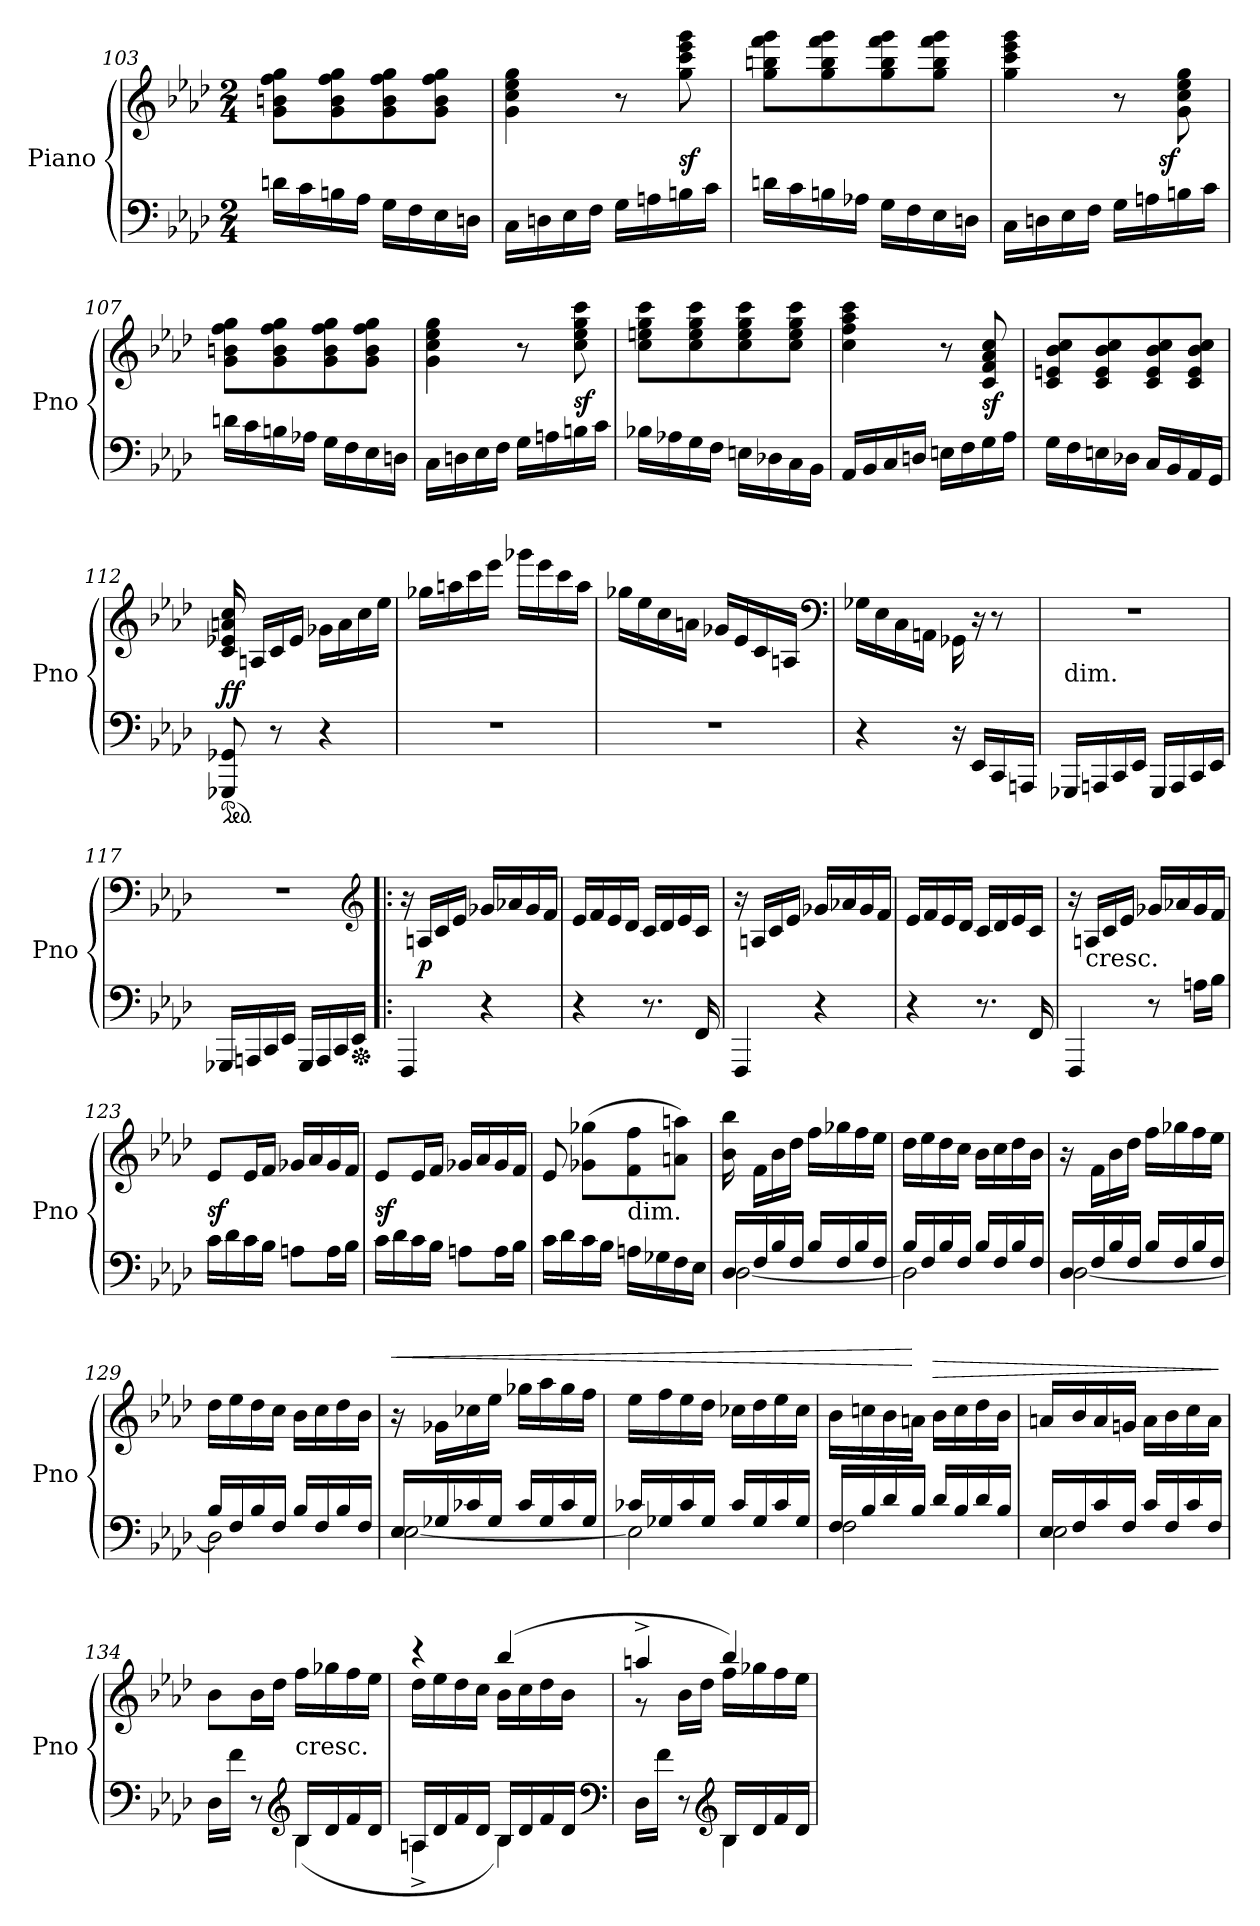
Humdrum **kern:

**kern	**kern	**dynam
*part1	*part1	*part1
*staff2	*staff1	*staff1/2
*I"Piano	*	*
*I'Pno	*	*
*clefF4	*clefG2	*
*k[b-e-a-d-]	*k[b-e-a-d-]	*
*f:	*f:	*
*M2/4	*M2/4	*
=103	=103	=103
16dnLL	8g 8bn 8ff 8ggL	.
16c	.	.
16Bn	8g 8b 8ff 8gg	.
16A-JJ	.	.
16GLL	8g 8b 8ff 8gg	.
16F	.	.
16E-	8g 8b 8ff 8ggJ	.
16DnJJ	.	.
=104	=104	=104
16CLL	4g 4cc 4ee- 4gg	.
16Dn	.	.
16E-	.	.
16FJJ	.	.
16GLL	8r	.
16An	.	.
16Bn	8gg 8ccc 8eee- 8ggg	sf
16cJJ	.	.
=105	=105	=105
16dnLL	8gg 8bbn 8fff 8gggL	.
16c	.	.
16Bn	8gg 8bb 8fff 8ggg	.
16A-XJJ	.	.
16GLL	8gg 8bb 8fff 8ggg	.
16F	.	.
16E-	8gg 8bb 8fff 8gggJ	.
16DnJJ	.	.
=106	=106	=106
16CLL	4gg 4ccc 4eee- 4ggg	.
16Dn	.	.
16E-	.	.
16FJJ	.	.
16GLL	8r	.
16An	.	.
!	!	!LO:DY:rj
16Bn	8g 8cc 8ee- 8gg	sf
16cJJ	.	.
=107	=107	=107
16dnLL	8g 8bn 8ff 8ggL	.
16c	.	.
16Bn	8g 8b 8ff 8gg	.
16A-XJJ	.	.
16GLL	8g 8b 8ff 8gg	.
16F	.	.
16E-	8g 8b 8ff 8ggJ	.
16DnJJ	.	.
=108	=108	=108
16CLL	4g 4cc 4ee- 4gg	.
16Dn	.	.
16E-	.	.
16FJJ	.	.
16GLL	8r	.
16An	.	.
16Bn	8cc 8ee- 8gg 8ccc	sf
16cJJ	.	.
=109	=109	=109
16B-XLL	8cc 8een 8gg 8cccL	.
16A-X	.	.
16G	8cc 8ee 8gg 8ccc	.
16FJJ	.	.
16En\LL	8cc 8ee 8gg 8ccc	.
16D-X\	.	.
16C\	8cc 8ee 8gg 8cccJ	.
16BB-\JJ	.	.
=110	=110	=110
16AA-LL	4cc 4ff 4aa- 4ccc	.
16BB-	.	.
16C	.	.
16DnJJ	.	.
16EnLL	8r	.
16F	.	.
16G	8c 8f 8a- 8cc	sf
16A-JJ	.	.
=111	=111	=111
16GLL	8c 8en 8b- 8ccL	.
16F	.	.
16En	8c 8e 8b- 8cc	.
16D-XJJ	.	.
16CLL	8c 8e 8b- 8cc	.
16BB-	.	.
16AA-	8c 8e 8b- 8ccJ	.
16GGJJ	.	.
=112	=112	=112
*ped	*	*
8GGG-X 8GG-X	16c 16e-X 16an 16cc	ff
.	16AnLL	.
8r	16c	.
.	16e-JJ	.
4r	16g-XLL	.
.	16a	.
.	16cc	.
.	16ee-JJ	.
=113	=113	=113
2r	16gg-XLL	.
.	16aan	.
.	16ccc	.
.	16eee-JJ	.
.	16ggg-XLL	.
.	16eee-	.
.	16ccc	.
.	16aaJJ	.
=114	=114	=114
2r	16gg-XLL	.
.	16ee-	.
.	16cc	.
.	16anJJ	.
.	16g-XLL	.
.	16e-	.
.	16c	.
.	16AnJJ	.
*	*clefF4	*
=115	=115	=115
4r	16G-XLL	.
.	16E-	.
.	16C	.
.	16AAnJJ	.
16r	16GG-X\	.
16EE-LL	16r	.
16CC	8r	.
16AAAnJJ	.	.
=116	=116	=116
!	!LO:TX:c:t=dim.	!
16GGG-XLL	2r	.
16AAAn	.	.
16CC	.	.
16EE-JJ	.	.
16GGG-LL	.	.
16AAA	.	.
16CC	.	.
16EE-JJ	.	.
=117	=117	=117
16GGG-XLL	2r	.
16AAAn	.	.
16CC	.	.
16EE-JJ	.	.
16GGG-LL	.	.
16AAA	.	.
16CC	.	.
*Xped	*	*
16EE-JJ	.	.
*	*clefG2	*
=118!|:	=118!|:	=118!|:
4FFF	16r	.
.	16AnLL	p
.	16c	.
.	16e-JJ	.
4r	16g-XLL	.
.	16a-X	.
.	16g-	.
.	16fJJ	.
=119	=119	=119
4r	16e-LL	.
.	16f	.
.	16e-	.
.	16d-JJ	.
8.r	16cLL	.
.	16d-	.
.	16e-	.
16FF	16cJJ	.
=120	=120	=120
4FFF	16r	.
.	16AnLL	.
.	16c	.
.	16e-JJ	.
4r	16g-XLL	.
.	16a-X	.
.	16g-	.
.	16fJJ	.
=121	=121	=121
4r	16e-LL	.
.	16f	.
.	16e-	.
.	16d-JJ	.
8.r	16cLL	.
.	16d-	.
.	16e-	.
16FF	16cJJ	.
=122	=122	=122
4FFF	16r	.
!	!LO:TX:c:t=cresc.	!
.	16AnLL	.
.	16c	.
.	16e-JJ	.
8r	16g-XLL	.
.	16a-X	.
16AnLL	16g-	.
16B-JJ	16fJJ	.
=123	=123	=123
16cLL	8e-L	sf
16d-	.	.
16c	16e-L	.
16B-JJ	16fJJ	.
8AnL	16g-XLL	.
.	16a-	.
16AL	16g-	.
16B-JJ	16fJJ	.
=124	=124	=124
16cLL	8e-L	sf
16d-	.	.
16c	16e-L	.
16B-JJ	16fJJ	.
8AnL	16g-XLL	.
.	16a-	.
16AL	16g-	.
16B-JJ	16fJJ	.
=125	=125	=125
16cLL	8e-	.
16d-	.	.
16c	(8g-X 8gg-XL	.
16B-JJ	.	.
!	!LO:TX:c:t=dim.	!
16AnLL	8f 8ff	.
16G-X	.	.
16F	8an 8aanJ)	.
16E-JJ	.	.
=126	=126	=126
*^	*	*
16D-LL	[2D-	16b- 16bb-	.
16F	.	16f\LL	.
16B-	.	16b-\	.
16FJJ	.	16dd-\JJ	.
16B-LL	.	16ffLL	.
16F	.	16gg-X	.
16B-	.	16ff	.
16FJJ	.	16ee-JJ	.
=127	=127	=127	=127
16B-LL	2D-]	16dd-LL	.
16F	.	16ee-	.
16B-	.	16dd-	.
16FJJ	.	16ccJJ	.
16B-LL	.	16b-LL	.
16F	.	16cc	.
16B-	.	16dd-	.
16FJJ	.	16b-JJ	.
=128	=128	=128	=128
16D-LL	[2D-	16r	.
16F	.	16f\LL	.
16B-	.	16b-\	.
16FJJ	.	16dd-\JJ	.
16B-LL	.	16ffLL	.
16F	.	16gg-X	.
16B-	.	16ff	.
16FJJ	.	16ee-JJ	.
=129	=129	=129	=129
16B-LL	2D-]	16dd-LL	.
16F	.	16ee-	.
16B-	.	16dd-	.
16FJJ	.	16ccJJ	.
16B-LL	.	16b-LL	.
16F	.	16cc	.
16B-	.	16dd-	.
16FJJ	.	16b-JJ	.
=130	=130	=130	=130
!	!	!	!LO:HP:a
16E-LL	[2E-	16r	<
16G-X	.	16g-XLL	.
16c-X	.	16cc-X	.
16G-JJ	.	16ee-JJ	.
16c-LL	.	16gg-XLL	.
16G-	.	16aa-	.
16c-	.	16gg-	.
16G-JJ	.	16ffJJ	.
=131	=131	=131	=131
16c-XLL	2E-]	16ee-LL	.
16G-X	.	16ff	.
16c-	.	16ee-	.
16G-JJ	.	16dd-JJ	.
16c-LL	.	16cc-XLL	.
16G-	.	16dd-	.
16c-	.	16ee-	.
16G-JJ	.	16cc-JJ	.
=132	=132	=132	=132
16FLL	2F	16b-LL	.
16B-	.	16ccn	.
16d-	.	16b-	.
16B-JJ	.	16anJJ	[
!	!	!	!LO:HP:a
16d-LL	.	16b-LL	>
16B-	.	16cc	.
16d-	.	16dd-	.
16B-JJ	.	16b-JJ	.
=133	=133	=133	=133
16E-LL	2E-	16anLL	.
16F	.	16b-	.
16c	.	16a	.
16FJJ	.	16gnJJ	.
16cLL	.	16aLL	.
16F	.	16b-	.
16c	.	16cc	.
16FJJ	.	16aJJ	.
*v	*v	*	*
.	.	]
=134	=134	=134
*^	*	*
16D-LL	4ryy	8b-L	.
16fJJ	.	.	.
8r	.	16b-L	.
.	.	16dd-JJ	.
*clefG2	*	*	*
!	!	!LO:TX:c:t=cresc.	!
16B-LL	(4B-	16ffLL	.
16d-	.	16gg-X	.
16f	.	16ff	.
16d-JJ	.	16ee-JJ	.
=135	=135	=135	=135
*	*	*^	*
16AnLL	4An^	4rccc	16dd-LL	.
16d-	.	.	16ee-	.
16f	.	.	16dd-	.
16d-JJ	.	.	16ccJJ	.
16B-LL	4B-)	(4bb-	16b-LL	.
16d-	.	.	16cc	.
16f	.	.	16dd-	.
16d-JJ	.	.	16b-JJ	.
*clefF4	*	*	*	*
=136	=136	=136	=136	=136
16D-LL	4ryy	4aan^	8r	.
16fJJ	.	.	.	.
8r	.	.	16b-LL	.
.	.	.	16dd-JJ	.
*clefG2	*	*	*	*
16B-LL	4B-	4bb-)	16ffLL	.
16d-	.	.	16gg-X	.
16f	.	.	16ff	.
16d-JJ	.	.	16ee-JJ	.
*v	*v	*	*	*
*	*v	*v	*
=	=	=
*-	*-	*-
